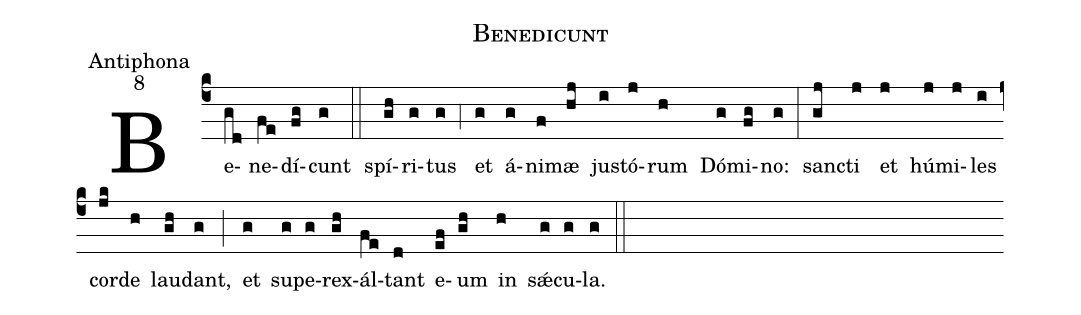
name:Benedicunt;
office-part:Antiphona;
mode:8;
%%
(c4) Be(gd)ne(fe)dí(fg)cunt(g) (::)
spí(gh)ri(g)tus(g) (,4) et(g) á(g)ni(f)mæ(hj) ju(i)stó(j)rum(h) Dó(g)mi(fg)no:(g) (:)
san(gj)cti(j) et(j) hú(j)mi(j)les(i) cor(jk)de(h) lau(gh)dant,(g) (;) et(g) su(g)pe(g)rex(gh)ál(fe)tant(d) e(ef)um(gh) in(h) s{<sp>'ae</sp>}(g)cu(g)la.(g) (::)
